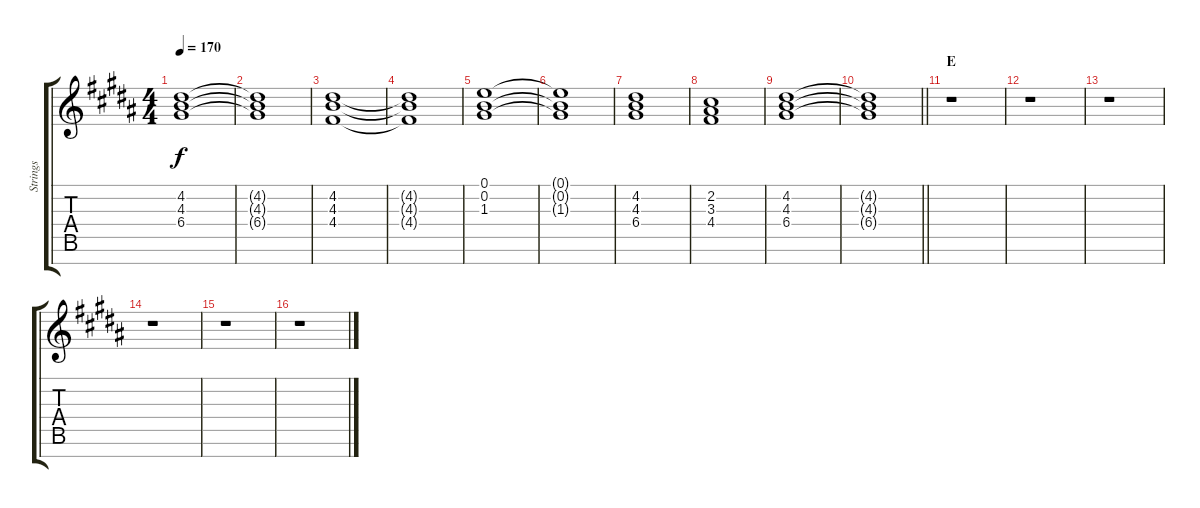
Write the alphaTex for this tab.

\track ("Strings" "Strings") {instrument stringensemble1}
\staff {score tabs}
\tuning (E5 B4 G4 D4 A3 E3 B2) {hide}
\ts (4 4)
\tempo 170
\clef g2
\ks b
(4.2 4.3 6.4).1{dy f} |
(4.2{t} 4.3{t} 6.4{t}).1 |
(4.2 4.3 4.4).1 |
(4.2{t} 4.3{t} 4.4{t}).1 |
(0.1 0.2 1.3).1 |
(0.1{t} 0.2{t} 1.3{t}).1 |
(4.2 4.3 6.4).1 |
(2.2 3.3 4.4).1 |
(4.2 4.3 6.4).1 |
\barLineRight lightlight
(4.2{t} 4.3{t} 6.4{t}).1 |
\section ("" "E")
r.1 |
r.1 |
r.1 |
r.1 |
r.1 |
r.1
